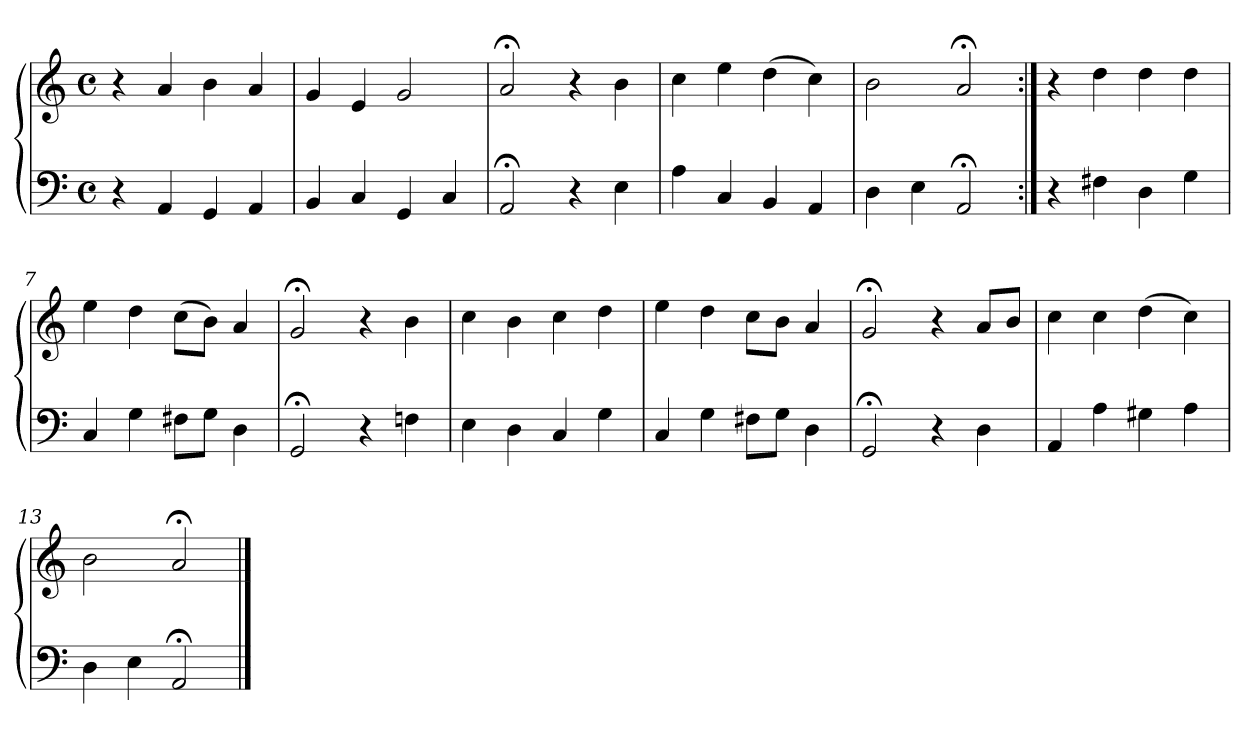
**kern	**kern
*part1	*part1
*staff2	*staff1
*clefF4	*clefG2
*M4/4	*M4/4
*met(c)	*met(c)
=1	=1
4r	4r
4AA	4a
4GG	4b
4AA	4a
=2	=2
4BB	4g
4C	4e
4GG	2g
4C	.
=3	=3
2AA;<	2a;<
4r	4r
4E	4b
=4	=4
4A	4cc
4C	4ee
4BB	(4dd
4AA	4cc)
=5	=5
4D	2b
4E	.
2AA;<	2a;<
=6:|!	=6:|!
4r	4r
4F#X	4dd
4D	4dd
4G	4dd
=7	=7
4C	4ee
4G	4dd
8F#XL	(8ccL
8GJ	8bJ)
4D	4a
!!LO:LB:g=z
=8	=8
2GG;<	2g;<
4r	4r
4Fn	4b
=9	=9
4E	4cc
4D	4b
4C	4cc
4G	4dd
=10	=10
4C	4ee
4G	4dd
8F#XL	8ccL
8GJ	8bJ
4D	4a
=11	=11
2GG;<	2g;<
4r	4r
4D	8aL
.	8bJ
=12	=12
4AA	4cc
4A	4cc
4G#X	(4dd
4A	4cc)
=13	=13
4D	2b
4E	.
2AA;<	2a;<
==	==
*-	*-
